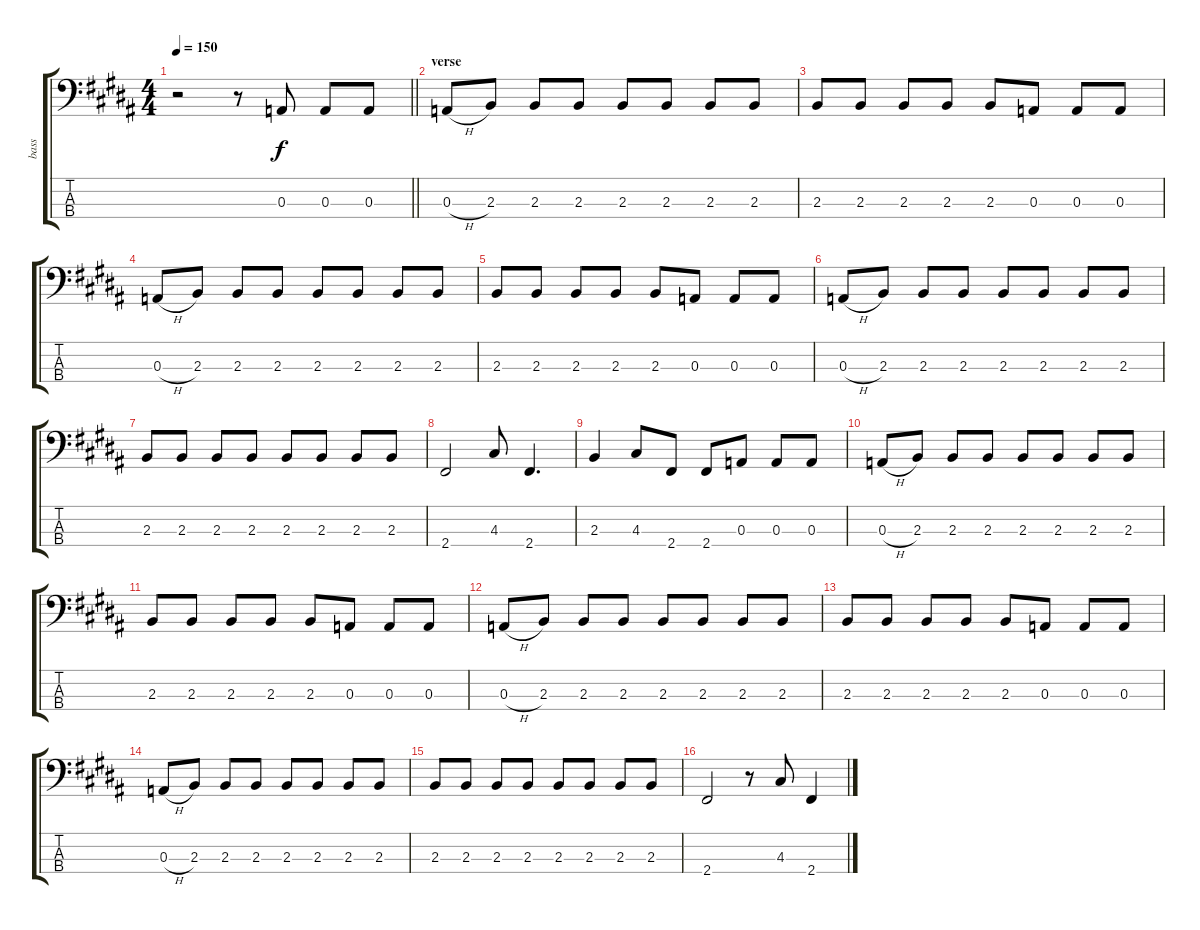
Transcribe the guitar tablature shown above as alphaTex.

\track ("bass" "bass") {instrument electricbasspick}
\staff {score tabs}
\tuning (G2 D2 A1 E1) {hide}
\ts (4 4)
\tempo 150
\clef f4
\barLineRight lightlight
\ks b
r.2{dy f instrument electricbasspick} r.8 0.3.8 0.3.8 0.3.8 |
\section ("" "verse")
0.3{h}.8 2.3.8 2.3.8 2.3.8 2.3.8 2.3.8 2.3.8 2.3.8 |
2.3.8 2.3.8 2.3.8 2.3.8 2.3.8 0.3.8 0.3.8 0.3.8 |
0.3{h}.8 2.3.8 2.3.8 2.3.8 2.3.8 2.3.8 2.3.8 2.3.8 |
2.3.8 2.3.8 2.3.8 2.3.8 2.3.8 0.3.8 0.3.8 0.3.8 |
0.3{h}.8 2.3.8 2.3.8 2.3.8 2.3.8 2.3.8 2.3.8 2.3.8 |
2.3.8 2.3.8 2.3.8 2.3.8 2.3.8 2.3.8 2.3.8 2.3.8 |
2.4.2 4.3.8 2.4.4{d} |
2.3.4 4.3.8 2.4.8 2.4.8 0.3.8 0.3.8 0.3.8 |
0.3{h}.8 2.3.8 2.3.8 2.3.8 2.3.8 2.3.8 2.3.8 2.3.8 |
2.3.8 2.3.8 2.3.8 2.3.8 2.3.8 0.3.8 0.3.8 0.3.8 |
0.3{h}.8 2.3.8 2.3.8 2.3.8 2.3.8 2.3.8 2.3.8 2.3.8 |
2.3.8 2.3.8 2.3.8 2.3.8 2.3.8 0.3.8 0.3.8 0.3.8 |
0.3{h}.8 2.3.8 2.3.8 2.3.8 2.3.8 2.3.8 2.3.8 2.3.8 |
2.3.8 2.3.8 2.3.8 2.3.8 2.3.8 2.3.8 2.3.8 2.3.8 |
2.4.2 r.8 4.3.8 2.4.4
